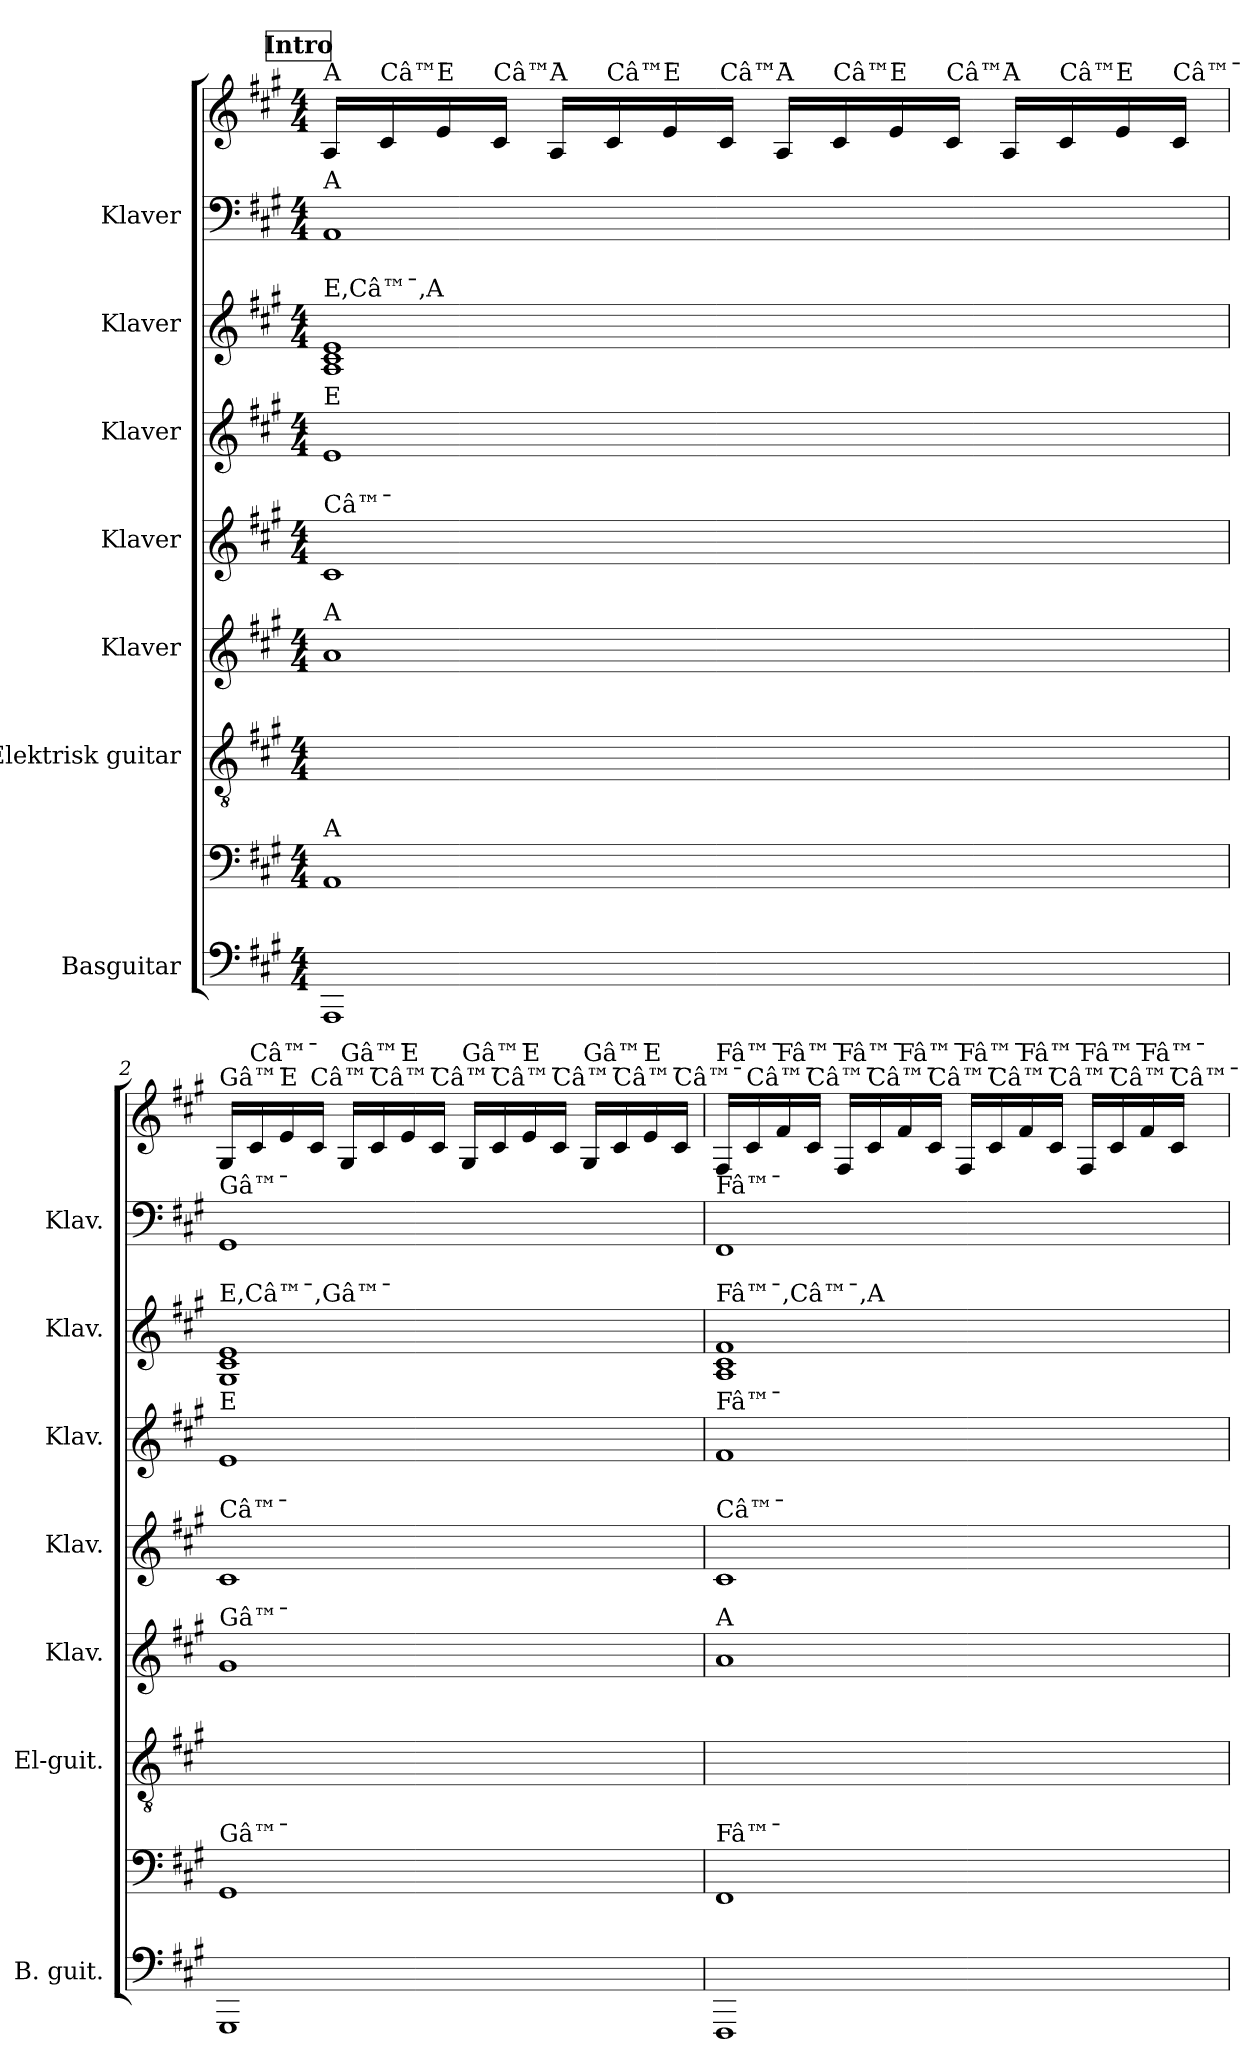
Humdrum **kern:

**kern	**kern	**kern	**kern	**kern	**kern	**kern	**kern	**kern
*part7	*part7	*part6	*part5	*part4	*part3	*part2	*part1	*part1
*staff9	*staff8	*staff7	*staff6	*staff5	*staff4	*staff3	*staff2	*staff1
*I"Basguitar	*	*I"Elektrisk guitar	*I"Klaver	*I"Klaver	*I"Klaver	*I"Klaver	*I"Klaver	*
*I'B. guit.	*	*I'El-guit.	*I'Klav.	*I'Klav.	*I'Klav.	*I'Klav.	*I'Klav.	*
*stria4	*	*	*	*	*	*	*	*
*	*clefF4	*clefGv2	*clefG2	*clefG2	*clefG2	*clefG2	*clefF4	*clefG2
*ITrd7c12	*ITrd7c12	*	*	*	*	*	*	*
*k[f#c#g#]	*k[f#c#g#]	*k[f#c#g#]	*k[f#c#g#]	*k[f#c#g#]	*k[f#c#g#]	*k[f#c#g#]	*k[f#c#g#]	*k[f#c#g#]
*M4/4	*M4/4	*M4/4	*M4/4	*M4/4	*M4/4	*M4/4	*M4/4	*M4/4
!!LO:REH:place=s1:a:B:fs=14:t=Intro
=1	=1	=1	=1	=1	=1	=1	=1	=1
!	!	!	!	!	!	!	!	!LO:TX:a:t=A
!	!	!	!	!	!	!	!LO:TX:a:t=A	!
!	!	!	!	!	!	!LO:TX:a:t=E,Câ™¯,A	!	!
!	!	!	!	!	!LO:TX:a:t=E	!	!	!
!	!	!	!	!LO:TX:a:t=Câ™¯	!	!	!	!
!	!	!	!LO:TX:a:t=A	!	!	!	!	!
!	!LO:TX:a:t=A	!	!	!	!	!	!	!
1AAAA	1AAA	1AAyy	1a	1c#	1e	1A 1c# 1e	1AA	16A/LL
!	!	!	!	!	!	!	!	!LO:TX:a:t=Câ™¯
.	.	.	.	.	.	.	.	16c#/
!	!	!	!	!	!	!	!	!LO:TX:a:t=E
.	.	.	.	.	.	.	.	16e/
!	!	!	!	!	!	!	!	!LO:TX:a:t=Câ™¯
.	.	.	.	.	.	.	.	16c#/JJ
!	!	!	!	!	!	!	!	!LO:TX:a:t=A
.	.	.	.	.	.	.	.	16A/LL
!	!	!	!	!	!	!	!	!LO:TX:a:t=Câ™¯
.	.	.	.	.	.	.	.	16c#/
!	!	!	!	!	!	!	!	!LO:TX:a:t=E
.	.	.	.	.	.	.	.	16e/
!	!	!	!	!	!	!	!	!LO:TX:a:t=Câ™¯
.	.	.	.	.	.	.	.	16c#/JJ
!	!	!	!	!	!	!	!	!LO:TX:a:t=A
.	.	.	.	.	.	.	.	16A/LL
!	!	!	!	!	!	!	!	!LO:TX:a:t=Câ™¯
.	.	.	.	.	.	.	.	16c#/
!	!	!	!	!	!	!	!	!LO:TX:a:t=E
.	.	.	.	.	.	.	.	16e/
!	!	!	!	!	!	!	!	!LO:TX:a:t=Câ™¯
.	.	.	.	.	.	.	.	16c#/JJ
!	!	!	!	!	!	!	!	!LO:TX:a:t=A
.	.	.	.	.	.	.	.	16A/LL
!	!	!	!	!	!	!	!	!LO:TX:a:t=Câ™¯
.	.	.	.	.	.	.	.	16c#/
!	!	!	!	!	!	!	!	!LO:TX:a:t=E
.	.	.	.	.	.	.	.	16e/
!	!	!	!	!	!	!	!	!LO:TX:a:t=Câ™¯
.	.	.	.	.	.	.	.	16c#/JJ
=2	=2	=2	=2	=2	=2	=2	=2	=2
!	!	!	!	!	!	!	!	!LO:TX:a:t=Gâ™¯
!	!	!	!	!	!	!	!LO:TX:a:t=Gâ™¯	!
!	!	!	!	!	!	!LO:TX:a:t=E,Câ™¯,Gâ™¯	!	!
!	!	!	!	!	!LO:TX:a:t=E	!	!	!
!	!	!	!	!LO:TX:a:t=Câ™¯	!	!	!	!
!	!	!	!LO:TX:a:t=Gâ™¯	!	!	!	!	!
!	!LO:TX:a:t=Gâ™¯	!	!	!	!	!	!	!
1GGGG#	1GGG#	1GG#yy	1g#	1c#	1e	1G# 1c# 1e	1GG#	16G#/LL
!	!	!	!	!	!	!	!	!LO:TX:a:t=Câ™¯
.	.	.	.	.	.	.	.	16c#/
!	!	!	!	!	!	!	!	!LO:TX:a:t=E
.	.	.	.	.	.	.	.	16e/
!	!	!	!	!	!	!	!	!LO:TX:a:t=Câ™¯
.	.	.	.	.	.	.	.	16c#/JJ
!	!	!	!	!	!	!	!	!LO:TX:a:t=Gâ™¯
.	.	.	.	.	.	.	.	16G#/LL
!	!	!	!	!	!	!	!	!LO:TX:a:t=Câ™¯
.	.	.	.	.	.	.	.	16c#/
!	!	!	!	!	!	!	!	!LO:TX:a:t=E
.	.	.	.	.	.	.	.	16e/
!	!	!	!	!	!	!	!	!LO:TX:a:t=Câ™¯
.	.	.	.	.	.	.	.	16c#/JJ
!	!	!	!	!	!	!	!	!LO:TX:a:t=Gâ™¯
.	.	.	.	.	.	.	.	16G#/LL
!	!	!	!	!	!	!	!	!LO:TX:a:t=Câ™¯
.	.	.	.	.	.	.	.	16c#/
!	!	!	!	!	!	!	!	!LO:TX:a:t=E
.	.	.	.	.	.	.	.	16e/
!	!	!	!	!	!	!	!	!LO:TX:a:t=Câ™¯
.	.	.	.	.	.	.	.	16c#/JJ
!	!	!	!	!	!	!	!	!LO:TX:a:t=Gâ™¯
.	.	.	.	.	.	.	.	16G#/LL
!	!	!	!	!	!	!	!	!LO:TX:a:t=Câ™¯
.	.	.	.	.	.	.	.	16c#/
!	!	!	!	!	!	!	!	!LO:TX:a:t=E
.	.	.	.	.	.	.	.	16e/
!	!	!	!	!	!	!	!	!LO:TX:a:t=Câ™¯
.	.	.	.	.	.	.	.	16c#/JJ
!!LO:PB:g=z
=3	=3	=3	=3	=3	=3	=3	=3	=3
!	!	!	!	!	!	!	!	!LO:TX:a:t=Fâ™¯
!	!	!	!	!	!	!	!LO:TX:a:t=Fâ™¯	!
!	!	!	!	!	!	!LO:TX:a:t=Fâ™¯,Câ™¯,A	!	!
!	!	!	!	!	!LO:TX:a:t=Fâ™¯	!	!	!
!	!	!	!	!LO:TX:a:t=Câ™¯	!	!	!	!
!	!	!	!LO:TX:a:t=A	!	!	!	!	!
!	!LO:TX:a:t=Fâ™¯	!	!	!	!	!	!	!
1FFFF#	1FFF#	1FF#yy	1a	1c#	1f#	1A 1c# 1f#	1FF#	16F#/LL
!	!	!	!	!	!	!	!	!LO:TX:a:t=Câ™¯
.	.	.	.	.	.	.	.	16c#/
!	!	!	!	!	!	!	!	!LO:TX:a:t=Fâ™¯
.	.	.	.	.	.	.	.	16f#/
!	!	!	!	!	!	!	!	!LO:TX:a:t=Câ™¯
.	.	.	.	.	.	.	.	16c#/JJ
!	!	!	!	!	!	!	!	!LO:TX:a:t=Fâ™¯
.	.	.	.	.	.	.	.	16F#/LL
!	!	!	!	!	!	!	!	!LO:TX:a:t=Câ™¯
.	.	.	.	.	.	.	.	16c#/
!	!	!	!	!	!	!	!	!LO:TX:a:t=Fâ™¯
.	.	.	.	.	.	.	.	16f#/
!	!	!	!	!	!	!	!	!LO:TX:a:t=Câ™¯
.	.	.	.	.	.	.	.	16c#/JJ
!	!	!	!	!	!	!	!	!LO:TX:a:t=Fâ™¯
.	.	.	.	.	.	.	.	16F#/LL
!	!	!	!	!	!	!	!	!LO:TX:a:t=Câ™¯
.	.	.	.	.	.	.	.	16c#/
!	!	!	!	!	!	!	!	!LO:TX:a:t=Fâ™¯
.	.	.	.	.	.	.	.	16f#/
!	!	!	!	!	!	!	!	!LO:TX:a:t=Câ™¯
.	.	.	.	.	.	.	.	16c#/JJ
!	!	!	!	!	!	!	!	!LO:TX:a:t=Fâ™¯
.	.	.	.	.	.	.	.	16F#/LL
!	!	!	!	!	!	!	!	!LO:TX:a:t=Câ™¯
.	.	.	.	.	.	.	.	16c#/
!	!	!	!	!	!	!	!	!LO:TX:a:t=Fâ™¯
.	.	.	.	.	.	.	.	16f#/
!	!	!	!	!	!	!	!	!LO:TX:a:t=Câ™¯
.	.	.	.	.	.	.	.	16c#/JJ
=	=	=	=	=	=	=	=	=
*-	*-	*-	*-	*-	*-	*-	*-	*-
